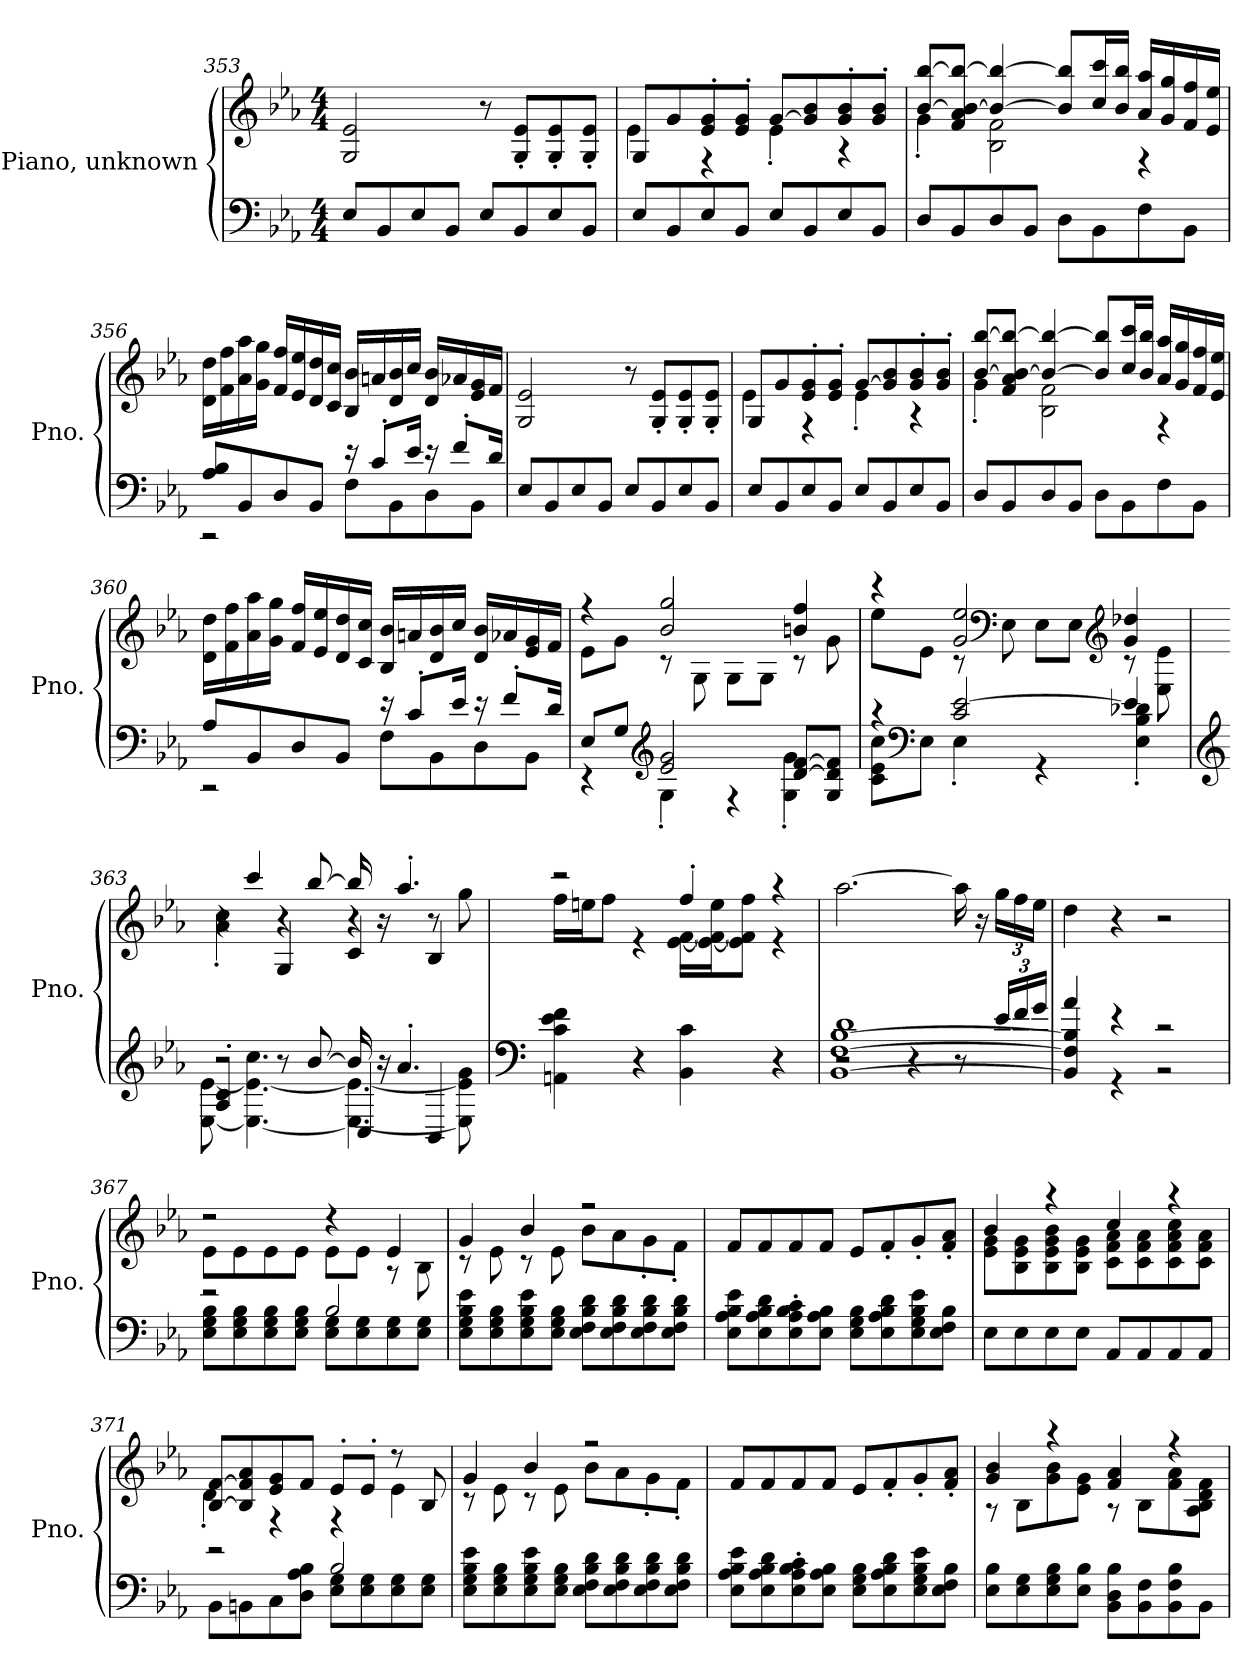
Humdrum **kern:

**kern	**kern
*part1	*part1
*staff2	*staff1
*I"Piano, unknown	*
*I'Pno.	*
*clefF4	*clefG2
*k[b-e-a-]	*k[b-e-a-]
*M4/4	*M4/4
=353	=353
8E-/L	2G/ 2e-/
8BB-/	.
8E-/	.
8BB-/J	.
8E-/L	8r
8BB-/	8G/' 8e-/'L
8E-/	8G/' 8e-/'
8BB-/J	8G/' 8e-/'J
!!LO:LB:g=z
=354	=354
*	*^
8E-/L	8G/L	4e-\
8BB-/	8g/	.
8E-/	8e-/' 8g/'	4r
8BB-/J	8e-/' 8g/'J	.
8E-/L	[8g/L	4e-'\
8BB-/	8g/] 8b-/	.
8E-/	8g/' 8b-/'	4r
8BB-/J	8g/' 8b-/'J	.
=355	=355	=355
8D/L	[8b-/ [8bb-/L	4g'\
8BB-/	8f/ 8a-/ 8b-/_ 8bb-/_J	.
8D/	4b-/_ 4bb-/_	2B-\ 2f\
8BB-/J	.	.
8D\L	8b-/] 8bb-/]L	.
8BB-\	16cc/ 16ccc/L	.
.	16b-/ 16bb-/JJ	.
8F\	16a-/ 16aa-/LL	4r
.	16g/ 16gg/	.
8BB-\J	16f/ 16ff/	.
.	16e-/ 16ee-/JJ	.
*	*v	*v
=356	=356
*^	*
8A-/ 8B-/L	2r	16d\ 16dd\LL
.	.	16f\ 16ff\
8BB-/	.	16a-\ 16aa-\
.	.	16g\ 16gg\JJ
8D/	.	16f/ 16ff/LL
.	.	16e-/ 16ee-/
8BB-/J	.	16d/ 16dd/
.	.	16c/ 16cc/JJ
16r	8F\L	16B-/ 16b-/LL
8c'/L	.	16an/
.	8BB-\	16d/ 16b-/
16e-/Jk	.	16cc/JJ
16r	8D\	16d/ 16b-/LL
8f'/L	.	16a-X/
.	8BB-\J	16e-/ 16g/
16d/Jk	.	16f/JJ
*v	*v	*
!!LO:LB:g=z
=357	=357
8E-/L	2G/ 2e-/
8BB-/	.
8E-/	.
8BB-/J	.
8E-/L	8r
8BB-/	8G/' 8e-/'L
8E-/	8G/' 8e-/'
8BB-/J	8G/' 8e-/'J
=358	=358
*	*^
8E-/L	8G/L	4e-\
8BB-/	8g/	.
8E-/	8e-/' 8g/'	4r
8BB-/J	8e-/' 8g/'J	.
8E-/L	[8g/L	4e-'\
8BB-/	8g/] 8b-/	.
8E-/	8g/' 8b-/'	4r
8BB-/J	8g/' 8b-/'J	.
=359	=359	=359
8D/L	[8b-/ [8bb-/L	4g'\
8BB-/	8f/ 8a-/ 8b-/_ 8bb-/_J	.
8D/	4b-/_ 4bb-/_	2B-\ 2f\
8BB-/J	.	.
8D\L	8b-/] 8bb-/]L	.
8BB-\	16cc/ 16ccc/L	.
.	16b-/ 16bb-/JJ	.
8F\	16a-/ 16aa-/LL	4r
.	16g/ 16gg/	.
8BB-\J	16f/ 16ff/	.
.	16e-/ 16ee-/JJ	.
*	*v	*v
!!LO:LB:g=z
=360	=360
*^	*
8A-/L	2r	16d\ 16dd\LL
.	.	16f\ 16ff\
8BB-/	.	16a-\ 16aa-\
.	.	16g\ 16gg\JJ
8D/	.	16f/ 16ff/LL
.	.	16e-/ 16ee-/
8BB-/J	.	16d/ 16dd/
.	.	16c/ 16cc/JJ
16r	8F\L	16B-/ 16b-/LL
8c'/L	.	16an/
.	8BB-\	16d/ 16b-/
16e-/Jk	.	16cc/JJ
16r	8D\	16d/ 16b-/LL
8f'/L	.	16a-X/
.	8BB-\J	16e-/ 16g/
16d/Jk	.	16f/JJ
=361	=361	=361
*	*	*^
8E-/L	4r	4r	8e-\L
8G/J	.	.	8g\J
*clefG2	*	*	*
2e-/ 2g/	4G'\	2b-/ 2gg/	8r
.	.	.	8G\
.	4r	.	8G\L
.	.	.	8G\J
[8d/ [8f/L	4G\' 4g\'	4bn/ 4ff/	8r
8G/ 8d/] 8f/]J	.	.	8g\
=362	=362	=362	=362
4r	8c\ 8e-\ 8cc\L	4r	8ee-\L
*clefF4	*	*	*
.	8E-\J	.	8e-\J
2c/ [2e-/	4E-'\	2g/ 2ee-/	8r
*	*	*clefF4	*
.	.	.	8E-\
.	4r	.	8E-\L
.	.	.	8E-\J
*	*	*clefG2	*
4e-/]	4E-\' 4B-\' 4d-X\'	4g/ 4dd-X/	8r
.	.	.	8E-\ 8e-\
*v	*v	*	*
*	*v	*v
!!LO:LB:g=z
=363	=363
*clefG2	*
*^	*^
*	*^	*	*^
4A-/' 4c/'	[8E-\ [8e-\	2r	8r	4a-\' 4cc\'	4r
.	4.E-\_ 4.e-\_ 4.cc\	.	4ccc/	.	.
8r	.	.	.	4r	4G/
[8b-/	.	.	[8bb-/	.	.
16b-/]	4.E-\_ 4.e-\_	4C/	16bb-/]	4r	4c/
16r	.	.	16r	.	.
4.a-'/	.	.	4.aa-'/	.	.
.	.	4BB-/	.	8r	4B-/
.	8E-\] 8e-\] 8g\	.	.	8gg\	.
*v	*v	*v	*	*	*
*	*v	*v	*v
=364	=364
*clefF4	*
*	*^
4AAn\ 4c\ 4e-\ 4f\	2r	16ff\LL
.	.	16een\J
.	.	8ff\J
4r	.	4r
4BB-\ 4c\	4ff'/	[16e-\ [16f\LL
.	.	16e-\_ 16f\_ 16ee\J
.	.	8e-\] 8f\] 8ff\J
4r	4r	4r
*	*v	*v
=365	=365
*^	*
*	*^	*
2r	1d	[1BB- [1F [1B-	[2.aa-\
4r	.	.	.
8r	.	.	16aa-\]
.	.	.	16r
*Xbrackettup	*	*	*Xbrackettup
24e-/LL	.	.	24gg\LL
24f/	.	.	24ff\
24g/JJ	.	.	24ee-\JJ
*	*v	*v	*
=366	=366	=366
4a-/	4BB-/] 4F/] 4B-/]	4dd\
4r	4r	4r
2r	2r	2r
!!LO:PB:g=z
=367	=367	=367
*	*	*^
2r	8E-\ 8G\ 8B-\L	2r	8e-\L
.	8E-\ 8G\ 8B-\	.	8e-\
.	8E-\ 8G\ 8B-\	.	8e-\
.	8E-\ 8G\ 8B-\J	.	8e-\J
2B-/	8E-\ 8G\L	4r	8e-\L
.	8E-\ 8G\	.	8e-\J
.	8E-\ 8G\	4e-/	8r
.	8E-\ 8G\J	.	8B-\
*v	*v	*	*
=368	=368	=368
8E-\ 8G\ 8B-\ 8e-\L	4g/	8r
8E-\ 8G\ 8B-\	.	8e-\
8E-\ 8G\ 8B-\ 8e-\	4b-/	8r
8E-\ 8G\ 8B-\J	.	8e-\
8E-\ 8F\ 8B-\ 8d\L	2r	8b-\L
8E-\ 8F\ 8B-\ 8d\	.	8a-\
8E-\ 8F\ 8B-\ 8d\	.	8g'\
8E-\ 8F\ 8B-\ 8d\J	.	8f'\J
*	*v	*v
=369	=369
8E-\ 8A-\ 8B-\ 8e-\L	8f/L
8E-\ 8A-\ 8B-\ 8d\	8f/
8E-\' 8A-\' 8B-\' 8c\'	8f/
8E-\ 8A-\ 8B-\J	8f/J
8E-\ 8G\ 8B-\L	8e-/L
8E-\ 8A-\ 8B-\ 8d\	8f'/
8E-\ 8G\ 8B-\ 8e-\	8g'/
8E-\ 8F\ 8B-\J	8f/' 8a-/'J
!!LO:LB:g=z
=370	=370
*	*^
8E-\L	4b-/	8e-\ 8g\L
8E-\	.	8B-\ 8e-\ 8g\
8E-\	4r	8B-\ 8e-\ 8g\ 8b-\
8E-\J	.	8B-\ 8e-\ 8g\J
8AA-/L	4cc/	8c\ 8f\ 8a-\L
8AA-/	.	8c\ 8f\ 8a-\
8AA-/	4r	8c\ 8f\ 8a-\ 8cc\
8AA-/J	.	8c\ 8f\ 8a-\J
=371	=371	=371
*^	*	*
2r	8BB-\L	[8B-/ [8f/L	4d'\
.	8BBn\	8B-/] 8f/] 8a-/	.
.	8C\	8e-/ 8g/	4r
.	8D\ 8A-\ 8B-\J	8f/J	.
2B-/	8E-\ 8G\L	8e-'/L	4r
.	8E-\ 8G\	8e-'/J	.
.	8E-\ 8G\	8r	4e-\
.	8E-\ 8G\J	8B-/	.
*v	*v	*	*
=372	=372	=372
8E-\ 8G\ 8B-\ 8e-\L	4g/	8r
8E-\ 8G\ 8B-\	.	8e-\
8E-\ 8G\ 8B-\ 8e-\	4b-/	8r
8E-\ 8G\ 8B-\J	.	8e-\
8E-\ 8F\ 8B-\ 8d\L	2r	8b-\L
8E-\ 8F\ 8B-\ 8d\	.	8a-\
8E-\ 8F\ 8B-\ 8d\	.	8g'\
8E-\ 8F\ 8B-\ 8d\J	.	8f'\J
*	*v	*v
!!LO:LB:g=z
=373	=373
8E-\ 8A-\ 8B-\ 8e-\L	8f/L
8E-\ 8A-\ 8B-\ 8d\	8f/
8E-\' 8A-\' 8B-\' 8c\'	8f/
8E-\ 8A-\ 8B-\J	8f/J
8E-\ 8G\ 8B-\L	8e-/L
8E-\ 8A-\ 8B-\ 8d\	8f'/
8E-\ 8G\ 8B-\ 8e-\	8g'/
8E-\ 8F\ 8B-\J	8f/' 8a-/'J
=374	=374
*	*^
8E-\ 8B-\L	4g/ 4b-/	8r
8E-\ 8G\	.	8B-\L
8E-\ 8G\ 8B-\	4r	8g\ 8b-\
8E-\ 8B-\J	.	8e-\ 8g\J
8BB-\ 8D\ 8B-\L	4f/ 4a-/	8r
8BB-\ 8F\	.	8B-\L
8BB-\ 8F\ 8B-\	4r	8f\ 8a-\
8BB-\J	.	8A-\ 8B-\ 8d\ 8f\J
*	*v	*v
=	=
*-	*-
